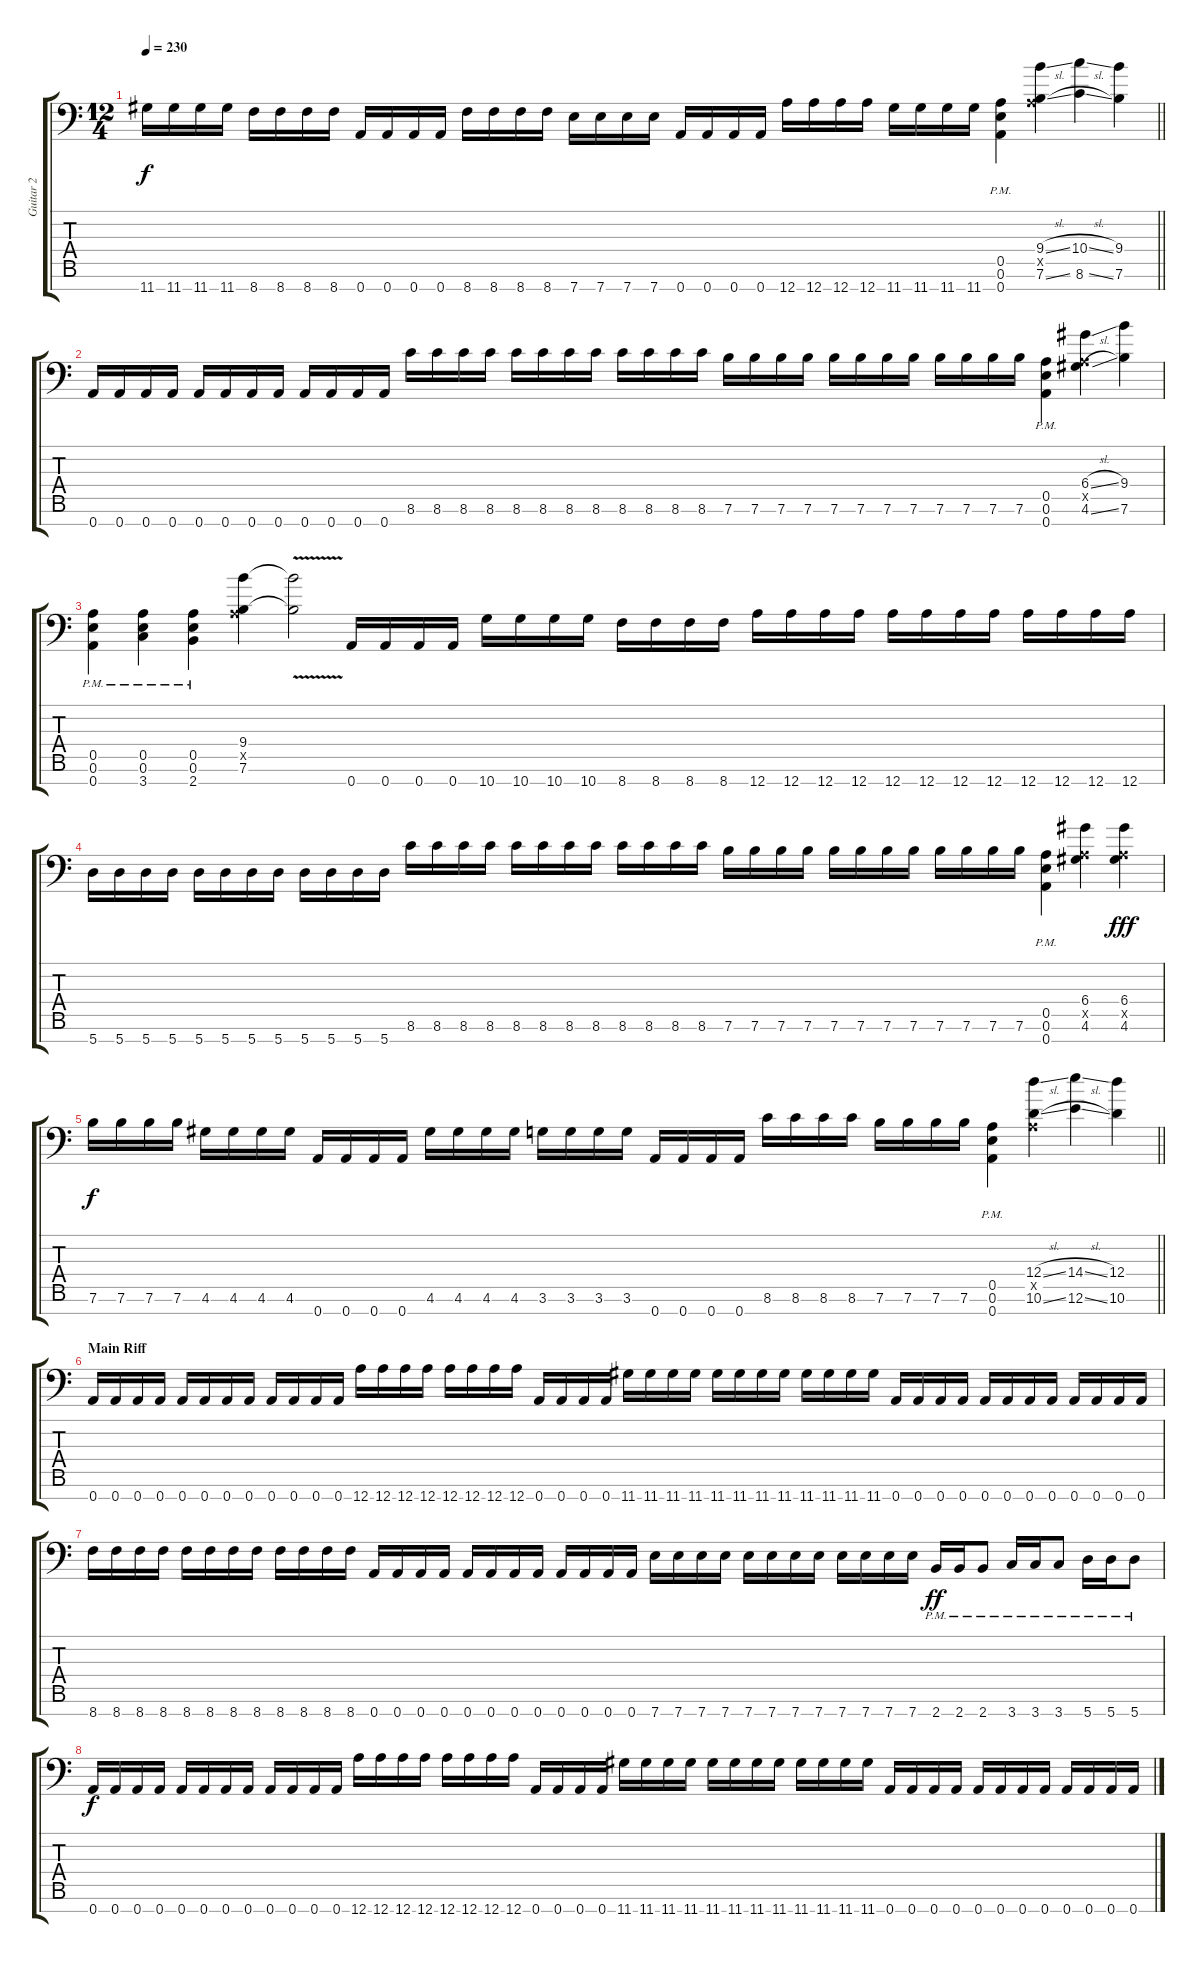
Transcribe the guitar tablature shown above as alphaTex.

\track ("Guitar 2" "Guitar 2") {instrument distortionguitar}
\staff {score tabs}
\tuning (E4 B3 G3 D3 A2 E2 A1) {hide}
\ts (12 4)
\tempo 230
\clef f4
\barLineRight lightlight
\ks c
11.7.16{dy f} 11.7.16 11.7.16 11.7.16 8.7.16 8.7.16 8.7.16 8.7.16 0.7.16 0.7.16 0.7.16 0.7.16 8.7.16 8.7.16 8.7.16 8.7.16 7.7.16 7.7.16 7.7.16 7.7.16 0.7.16 0.7.16 0.7.16 0.7.16 12.7.16 12.7.16 12.7.16 12.7.16 11.7.16 11.7.16 11.7.16 11.7.16 (0.5{pm} 0.6{pm} 0.7{pm}).4 (9.4{sl} 0.5{x} 7.6{sl}).4 (10.4{sl} 8.6{sl}).4 (9.4 7.6).4 |
0.7.16 0.7.16 0.7.16 0.7.16 0.7.16 0.7.16 0.7.16 0.7.16 0.7.16 0.7.16 0.7.16 0.7.16 8.6.16 8.6.16 8.6.16 8.6.16 8.6.16 8.6.16 8.6.16 8.6.16 8.6.16 8.6.16 8.6.16 8.6.16 7.6.16 7.6.16 7.6.16 7.6.16 7.6.16 7.6.16 7.6.16 7.6.16 7.6.16 7.6.16 7.6.16 7.6.16 (0.5{pm} 0.6{pm} 0.7{pm}).4 (6.4{sl} 0.5{x} 4.6{sl}).4 (9.4 7.6).4 |
(0.5{pm} 0.6{pm} 0.7{pm}).4 (0.5{pm} 0.6{pm} 3.7{pm}).4 (0.5{pm} 0.6{pm} 2.7{pm}).4 (9.4 0.5{x} 7.6).4 (9.4{v t} 7.6{v t}).2 0.7.16 0.7.16 0.7.16 0.7.16 10.7.16 10.7.16 10.7.16 10.7.16 8.7.16 8.7.16 8.7.16 8.7.16 12.7.16 12.7.16 12.7.16 12.7.16 12.7.16 12.7.16 12.7.16 12.7.16 12.7.16 12.7.16 12.7.16 12.7.16 |
5.7.16 5.7.16 5.7.16 5.7.16 5.7.16 5.7.16 5.7.16 5.7.16 5.7.16 5.7.16 5.7.16 5.7.16 8.6.16 8.6.16 8.6.16 8.6.16 8.6.16 8.6.16 8.6.16 8.6.16 8.6.16 8.6.16 8.6.16 8.6.16 7.6.16 7.6.16 7.6.16 7.6.16 7.6.16 7.6.16 7.6.16 7.6.16 7.6.16 7.6.16 7.6.16 7.6.16 (0.5{pm} 0.6{pm} 0.7{pm}).4 (6.4 0.5{x} 4.6).4 (6.4 0.5{x} 4.6).4{dy fff} |
\barLineRight lightlight
7.6.16{dy f} 7.6.16 7.6.16 7.6.16 4.6.16 4.6.16 4.6.16 4.6.16 0.7.16 0.7.16 0.7.16 0.7.16 4.6.16 4.6.16 4.6.16 4.6.16 3.6.16 3.6.16 3.6.16 3.6.16 0.7.16 0.7.16 0.7.16 0.7.16 8.6.16 8.6.16 8.6.16 8.6.16 7.6.16 7.6.16 7.6.16 7.6.16 (0.5{pm} 0.6{pm} 0.7{pm}).4 (12.4{sl} 0.5{x} 10.6{sl}).4 (14.4{sl} 12.6{sl}).4 (12.4 10.6).4 |
\section ("" "Main Riff")
0.7.16 0.7.16 0.7.16 0.7.16 0.7.16 0.7.16 0.7.16 0.7.16 0.7.16 0.7.16 0.7.16 0.7.16 12.7.16 12.7.16 12.7.16 12.7.16 12.7.16 12.7.16 12.7.16 12.7.16 0.7.16 0.7.16 0.7.16 0.7.16 11.7.16 11.7.16 11.7.16 11.7.16 11.7.16 11.7.16 11.7.16 11.7.16 11.7.16 11.7.16 11.7.16 11.7.16 0.7.16 0.7.16 0.7.16 0.7.16 0.7.16 0.7.16 0.7.16 0.7.16 0.7.16 0.7.16 0.7.16 0.7.16 |
8.7.16 8.7.16 8.7.16 8.7.16 8.7.16 8.7.16 8.7.16 8.7.16 8.7.16 8.7.16 8.7.16 8.7.16 0.7.16 0.7.16 0.7.16 0.7.16 0.7.16 0.7.16 0.7.16 0.7.16 0.7.16 0.7.16 0.7.16 0.7.16 7.7.16 7.7.16 7.7.16 7.7.16 7.7.16 7.7.16 7.7.16 7.7.16 7.7.16 7.7.16 7.7.16 7.7.16 2.7{pm}.16{dy ff} 2.7{pm}.16 2.7{pm}.8 3.7{pm}.16 3.7{pm}.16 3.7{pm}.8 5.7{pm}.16 5.7{pm}.16 5.7{pm}.8 |
0.7.16{dy f} 0.7.16 0.7.16 0.7.16 0.7.16 0.7.16 0.7.16 0.7.16 0.7.16 0.7.16 0.7.16 0.7.16 12.7.16 12.7.16 12.7.16 12.7.16 12.7.16 12.7.16 12.7.16 12.7.16 0.7.16 0.7.16 0.7.16 0.7.16 11.7.16 11.7.16 11.7.16 11.7.16 11.7.16 11.7.16 11.7.16 11.7.16 11.7.16 11.7.16 11.7.16 11.7.16 0.7.16 0.7.16 0.7.16 0.7.16 0.7.16 0.7.16 0.7.16 0.7.16 0.7.16 0.7.16 0.7.16 0.7.16
